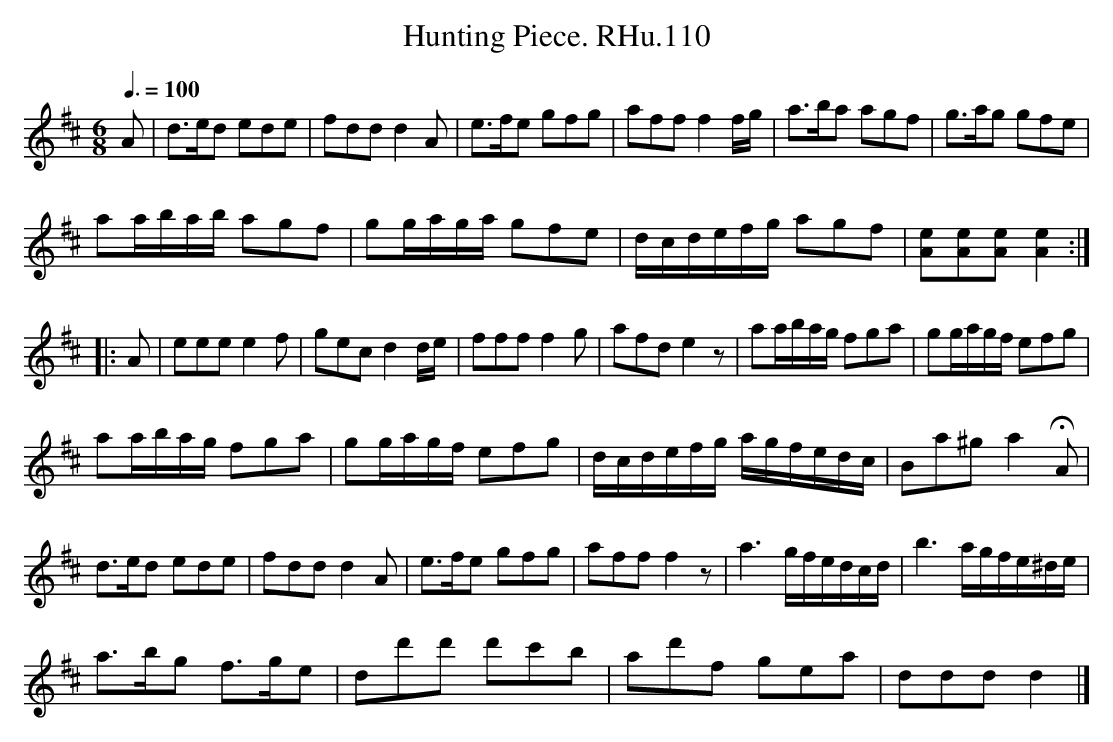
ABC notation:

X:1
T:Hunting Piece. RHu.110
M:6/8
L:1/8
Q:3/8=100
K:D
A|d>ed ede|fdd d2A|e>fe gfg|aff f2f/g/|a>ba agf|g>ag gfe|
aa/b/a/b/ agf|gg/a/g/a/ gfe|d/c/d/e/f/g/ agf|[eA][eA][eA][e2A2]:|
|:A|eee e2f|gec d2d/e/|ffff2g|afde2z|aa/b/a/g/ fga|gg/a/g/f/ efg|
aa/b/a/g/ fga|gg/a/g/f/ efg|d/c/d/e/f/g/ a/g/f/e/d/c/|Ba^ga2HA|
d>ed ede|fddd2A|e>fe gfg|afff2z|a3g/f/e/d/c/d/|b3a/g/f/e/^d/e/|
a>bg f>ge|dd'd' d'c'b|ad'f gea|dddd2|]
